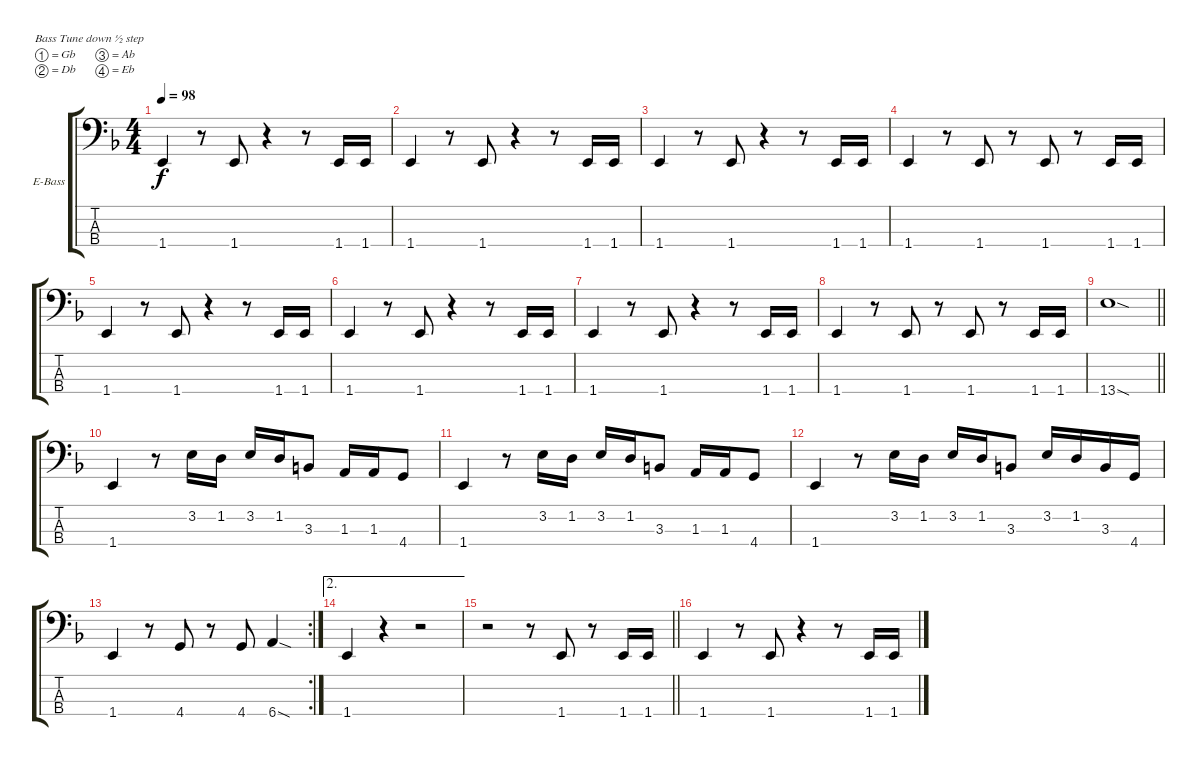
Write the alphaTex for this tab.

\bracketExtendMode groupsimilarinstruments
\firstSystemTrackNameOrientation horizontal
\otherSystemsTrackNameOrientation horizontal
\track ("Untitled" "E-Bass") {instrument electricbassfinger}
\staff {score tabs}
\tuning (Gb2 Db2 Ab1 Eb1)
\ts (4 4)
\tempo 98
\clef f4
\ks f
1.4.4{dy f} r.8 1.4.8 r.4 r.8 1.4.16 1.4.16 |
1.4.4 r.8 1.4.8 r.4 r.8 1.4.16 1.4.16 |
1.4.4 r.8 1.4.8 r.4 r.8 1.4.16 1.4.16 |
1.4.4 r.8 1.4.8 r.8 1.4.8 r.8 1.4.16 1.4.16 |
1.4.4 r.8 1.4.8 r.4 r.8 1.4.16 1.4.16 |
1.4.4 r.8 1.4.8 r.4 r.8 1.4.16 1.4.16 |
1.4.4 r.8 1.4.8 r.4 r.8 1.4.16 1.4.16 |
1.4.4 r.8 1.4.8 r.8 1.4.8 r.8 1.4.16 1.4.16 |
\barLineRight lightlight
13.4{sod}.1 |
\section ("" " ")
1.4.4 r.8 3.2.16 1.2.16 3.2.16 1.2.16 3.3.8 1.3.16 1.3.16 4.4.8 |
1.4.4 r.8 3.2.16 1.2.16 3.2.16 1.2.16 3.3.8 1.3.16 1.3.16 4.4.8 |
1.4.4 r.8 3.2.16 1.2.16 3.2.16 1.2.16 3.3.8 3.2.16 1.2.16 3.3.16 4.4.16 |
\rc 2
1.4.4 r.8 4.4.8 r.8 4.4.8 6.4{sod}.4 |
\ae 2
1.4.4 r.4 r.2 |
\barLineRight lightlight
r.2 r.8 1.4.8 r.8 1.4.16 1.4.16 |
1.4.4 r.8 1.4.8 r.4 r.8 1.4.16 1.4.16
